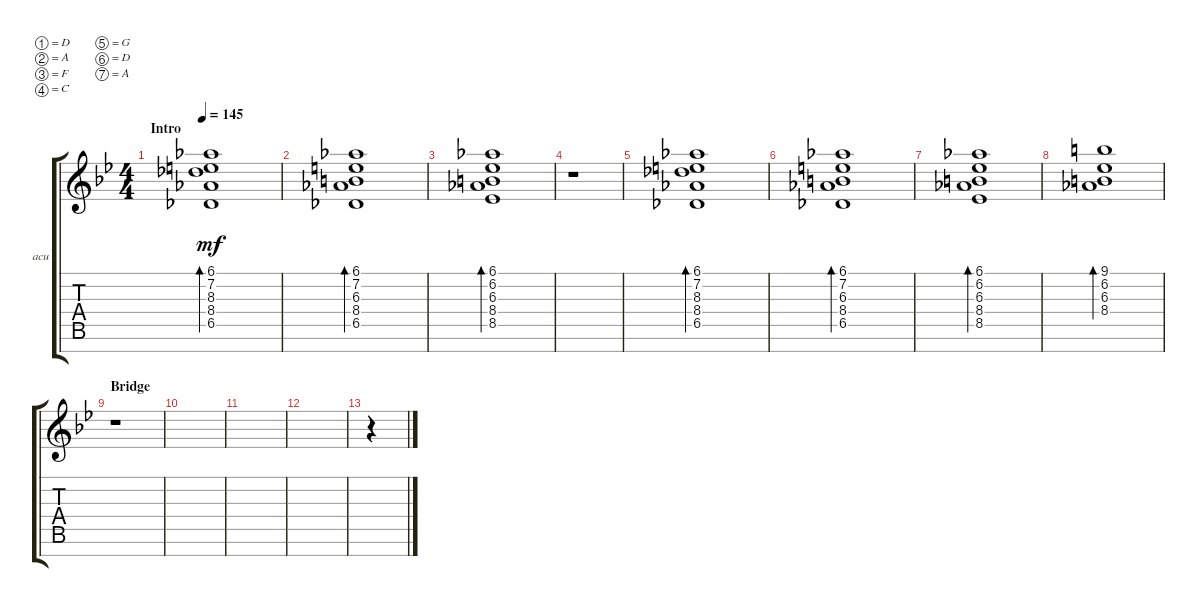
\bracketExtendMode groupsimilarinstruments
\firstSystemTrackNameOrientation horizontal
\otherSystemsTrackNameOrientation horizontal
\track ("acustic" "acu") {defaultSystemsLayout 4 instrument overdrivenguitar}
\staff {score tabs}
\tuning (D4 A3 F3 C3 G2 D2 A1)
\ts (4 4)
\beaming (8 2 2 2 2)
\section ("" "Intro")
\tempo 145
\clef g2
\scale
1.15127
\ks bb
(8.3{acc b} 7.2{acc #} 6.1{acc b} 8.4{acc b} 6.5{acc b}).1{bd 240 dy mf instrument overdrivenguitar beam Down} |
\scale
0.949576 (6.3{acc #} 7.2{acc #} 6.1{acc b} 8.4{acc b} 6.5{acc b}).1{bd 240 beam Down} |
\scale
0.949576 (6.3{acc #} 6.2{acc forcenatural} 6.1{acc b} 8.4{acc b} 8.5{acc forcenatural}).1{bd 240 beam Down} |
\scale
0.949576 r.1{beam Down} |
\scale
1.0957 (8.3{acc b} 7.2{acc #} 6.1{acc b} 8.4{acc b} 6.5{acc b}).1{bd 240 beam Down} |
\scale
0.9681 (6.3{acc #} 7.2{acc #} 6.1{acc b} 8.4{acc b} 6.5{acc b}).1{bd 240 beam Down} |
\scale
0.9681 (6.3{acc #} 6.2{acc forcenatural} 6.1{acc b} 8.4{acc b} 8.5{acc forcenatural}).1{bd 240 beam Down} |
\scale
0.9681 (6.3{acc #} 6.2{acc forcenatural} 8.4{acc b} 9.1{acc #}).1{bd 240 beam Down} |
\section ("" "Bridge")
\scale
1.0957 r.1{beam Down} |
\scale
0.9681 |
\scale
0.9681 |
\scale
0.9681 |
\scale
1.0957 r.4{beam Down} |
\scale
0.9681 |
\scale
0.9681 |
\scale
0.9681
